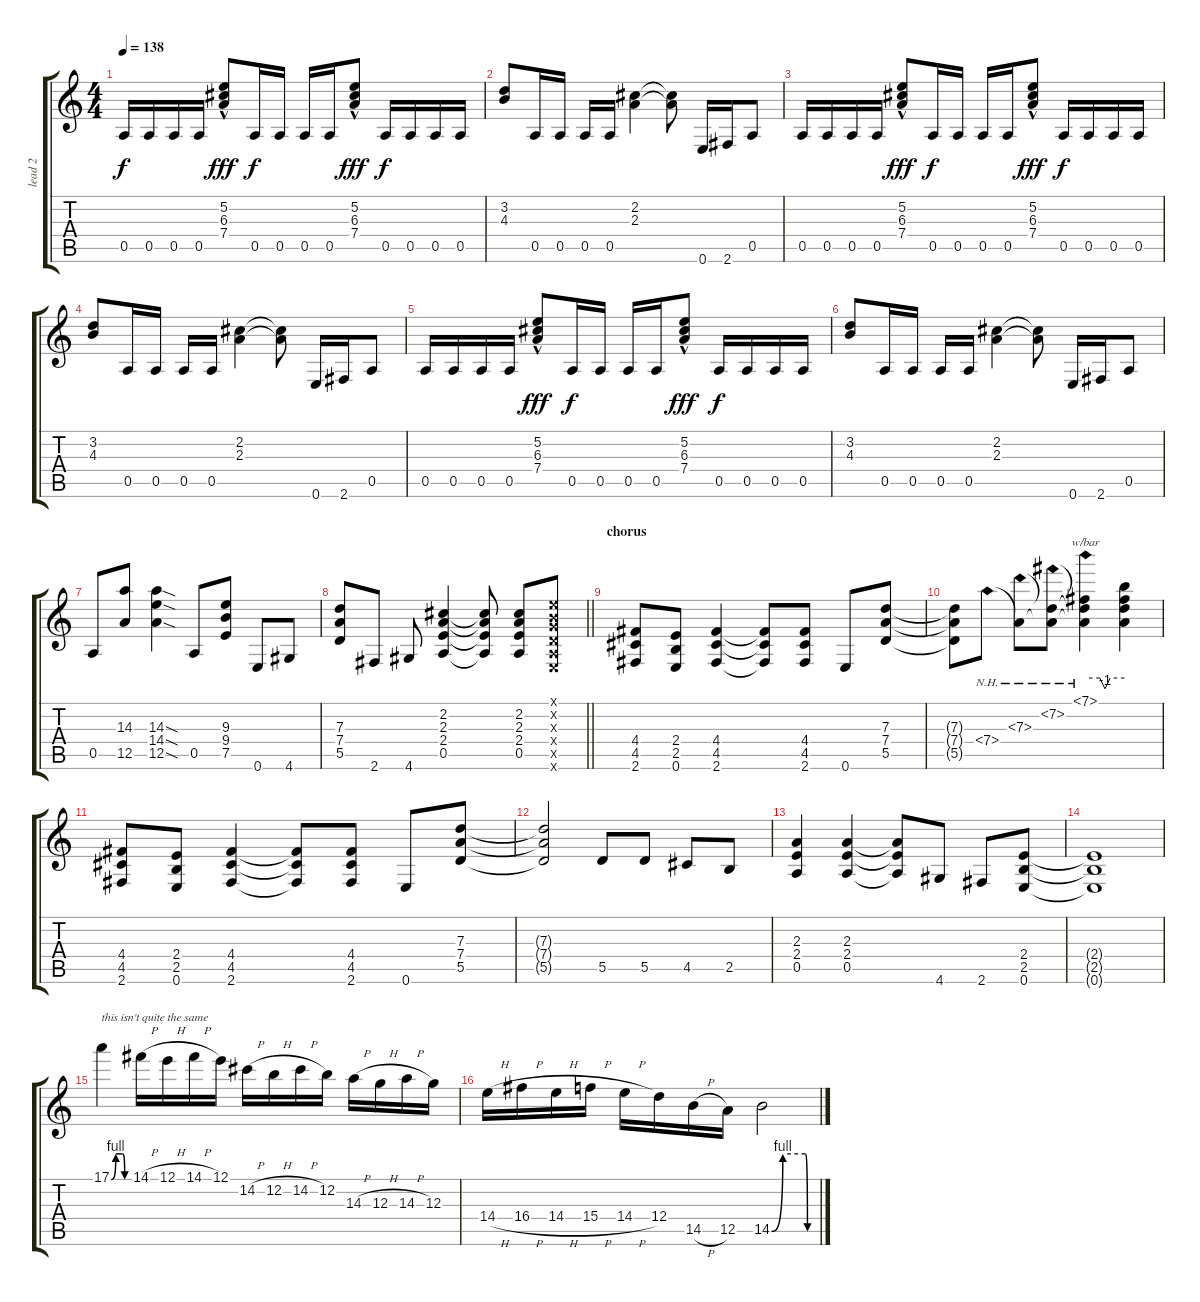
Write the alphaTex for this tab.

\track ("lead 2" "lead 2") {instrument distortionguitar}
\staff {score tabs}
\tuning (E4 B3 G3 D3 A2 E2) {hide}
\ts (4 4)
\tempo 138
\clef g2
\ks c
0.5.16{dy f} 0.5.16 0.5.16 0.5.16 (5.2 6.3{hac} 7.4{hac}).8{dy fff} 0.5.16{dy f} 0.5.16 0.5.16 0.5.16 (5.2{hac} 6.3{hac} 7.4).8{dy fff} 0.5.16{dy f} 0.5.16 0.5.16 0.5.16 |
(3.2 4.3).8 0.5.16 0.5.16 0.5.16 0.5.16 (2.2 2.3).4 (2.2{t} 2.3{t}).8 0.6.16 2.6.16 0.5.8 |
0.5.16 0.5.16 0.5.16 0.5.16 (5.2 6.3{hac} 7.4{hac}).8{dy fff} 0.5.16{dy f} 0.5.16 0.5.16 0.5.16 (5.2{hac} 6.3{hac} 7.4).8{dy fff} 0.5.16{dy f} 0.5.16 0.5.16 0.5.16 |
(3.2 4.3).8 0.5.16 0.5.16 0.5.16 0.5.16 (2.2 2.3).4 (2.2{t} 2.3{t}).8 0.6.16 2.6.16 0.5.8 |
0.5.16 0.5.16 0.5.16 0.5.16 (5.2 6.3{hac} 7.4{hac}).8{dy fff} 0.5.16{dy f} 0.5.16 0.5.16 0.5.16 (5.2{hac} 6.3{hac} 7.4).8{dy fff} 0.5.16{dy f} 0.5.16 0.5.16 0.5.16 |
(3.2 4.3).8 0.5.16 0.5.16 0.5.16 0.5.16 (2.2 2.3).4 (2.2{t} 2.3{t}).8 0.6.16 2.6.16 0.5.8 |
0.5.8 (14.3 12.5).8 (14.3{sod} 14.4{sod} 12.5{sod}).4 0.5.8 (9.3 9.4 7.5).8 0.6.8 4.6.8 |
\barLineRight lightlight
(7.3 7.4 5.5).8 2.6.8 4.6.8 (2.2 2.3 2.4 0.5).4 (2.2{t} 2.3{t} 2.4{t} 0.5{t}).8 (2.2 2.3 2.4 0.5).8 (0.1{x} 0.2{x} 0.3{x} 0.4{x} 0.5{x} 0.6{x}).8 |
\section ("" "chorus")
(4.4 4.5 2.6).8 (2.4 2.5 0.6).8 (4.4 4.5 2.6).4 (4.4{t} 4.5{t} 2.6{t}).8 (4.4 4.5 2.6).8 0.6.8 (7.3 7.4 5.5).8 |
(7.3{t} 7.4{t} 5.5{t}).8 7.4{nh}.8 (7.3{nh} 7.4{t}).8 (7.2{nh} 7.3{t} 7.4{t}).8 (7.1{nh} 7.2{t} 7.3{t} 7.4{t}).4{tbe (custom default 0 0 22 0 30 -4 38 0 60 0)} (7.1{t} 7.2{t} 7.3{t} 7.4{t}).4 |
(4.4 4.5 2.6).8 (2.4 2.5 0.6).8 (4.4 4.5 2.6).4 (4.4{t} 4.5{t} 2.6{t}).8 (4.4 4.5 2.6).8 0.6.8 (7.3 7.4 5.5).8 |
(7.3{t} 7.4{t} 5.5{t}).2 5.5.8 5.5.8 4.5.8 2.5.8 |
(2.3 2.4 0.5).4 (2.3 2.4 0.5).4 (2.3{t} 2.4{t} 0.5{t}).8 4.6.8 2.6.8 (2.4 2.5 0.6).8 |
(2.4{t} 2.5{t} 0.6{t}).1 |
17.1{be (custom 0 0 15 4 38 4 45 0 60 0)}.4{txt "this isn't quite the same"} 14.1{h}.16 12.1{h}.16 14.1{h}.16 12.1.16 14.2{h}.16 12.2{h}.16 14.2{h}.16 12.2.16 14.3{h}.16 12.3{h}.16 14.3{h}.16 12.3.16 |
14.4{h}.16 16.4{h}.16 14.4{h}.16 15.4{h}.16 14.4{h}.16 12.4.16 14.5{h}.16 12.5.16 14.5{be (custom 0 0 15 4 45 4 48 0 60 0)}.2
